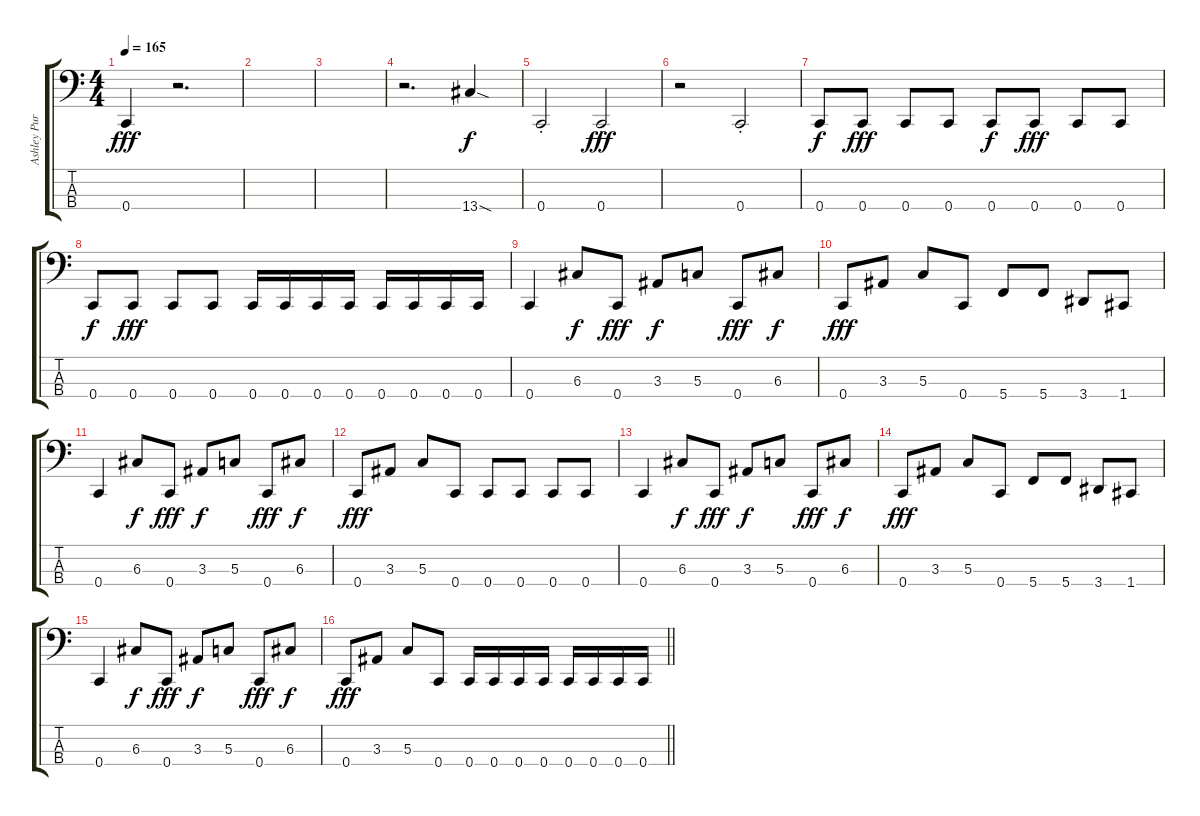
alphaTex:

\track ("Ashley Purdy (Ash)" "Ashley Pur") {instrument electricbasspick}
\staff {score tabs}
\tuning (F2 C2 G1 C1) {hide}
\ts (4 4)
\tempo 165
\clef f4
\ks c
0.4.4{dy fff} r.2{d} |
|
|
r.2{d} 13.4{sod}.4{dy f} |
0.4{st}.2 0.4{st}.2{dy fff} |
r.2 0.4{st}.2 |
0.4.8{dy f} 0.4.8{dy fff} 0.4.8 0.4.8 0.4.8{dy f} 0.4.8{dy fff} 0.4.8 0.4.8 |
0.4.8{dy f} 0.4.8{dy fff} 0.4.8 0.4.8 0.4.16 0.4.16 0.4.16 0.4.16 0.4.16 0.4.16 0.4.16 0.4.16 |
0.4.4 6.3.8{dy f} 0.4.8{dy fff} 3.3.8{dy f} 5.3.8 0.4.8{dy fff} 6.3.8{dy f} |
0.4.8{dy fff} 3.3.8 5.3.8 0.4.8 5.4.8 5.4.8 3.4.8 1.4.8 |
0.4.4 6.3.8{dy f} 0.4.8{dy fff} 3.3.8{dy f} 5.3.8 0.4.8{dy fff} 6.3.8{dy f} |
0.4.8{dy fff} 3.3.8 5.3.8 0.4.8 0.4.8 0.4.8 0.4.8 0.4.8 |
0.4.4 6.3.8{dy f} 0.4.8{dy fff} 3.3.8{dy f} 5.3.8 0.4.8{dy fff} 6.3.8{dy f} |
0.4.8{dy fff} 3.3.8 5.3.8 0.4.8 5.4.8 5.4.8 3.4.8 1.4.8 |
0.4.4 6.3.8{dy f} 0.4.8{dy fff} 3.3.8{dy f} 5.3.8 0.4.8{dy fff} 6.3.8{dy f} |
\barLineRight lightlight
0.4.8{dy fff} 3.3.8 5.3.8 0.4.8 0.4.16 0.4.16 0.4.16 0.4.16 0.4.16 0.4.16 0.4.16 0.4.16
